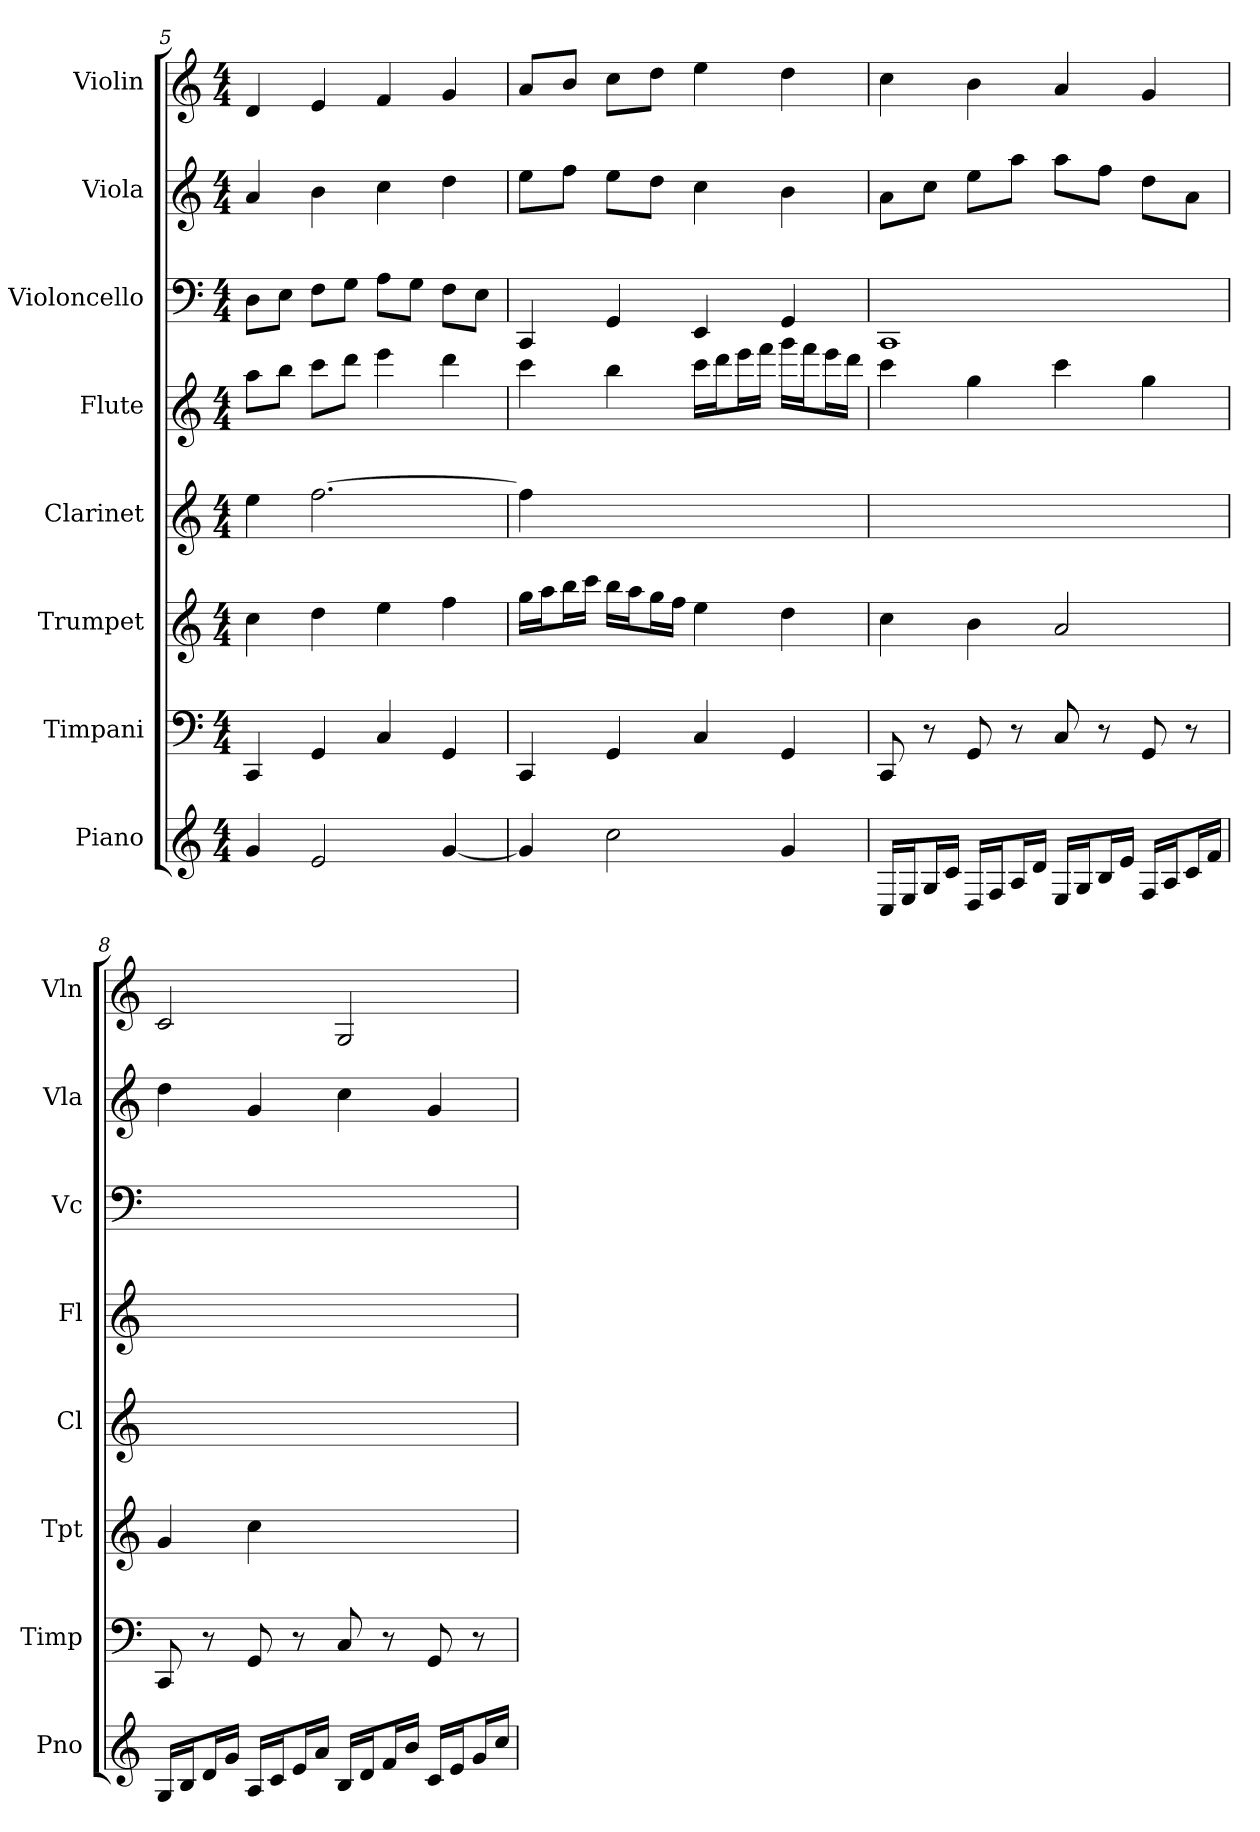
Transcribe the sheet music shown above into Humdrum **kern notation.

**kern	**kern	**kern	**kern	**kern	**kern	**kern	**kern
*part8	*part7	*part6	*part5	*part4	*part3	*part2	*part1
*staff8	*staff7	*staff6	*staff5	*staff4	*staff3	*staff2	*staff1
*I"Piano	*I"Timpani	*I"Trumpet	*I"Clarinet	*I"Flute	*I"Violoncello	*I"Viola	*I"Violin
*I'Pno	*I'Timp	*I'Tpt	*I'Cl	*I'Fl	*I'Vc	*I'Vla	*I'Vln
*clefG2	*clefF4	*clefG2	*clefG2	*clefG2	*clefF4	*clefG2	*clefG2
*	*	*ITrd1c2	*ITrd1c2	*	*	*	*
*k[]	*k[]	*k[b-e-]	*k[b-e-]	*k[]	*k[]	*k[]	*k[]
*M4/4	*M4/4	*M4/4	*M4/4	*M4/4	*M4/4	*M4/4	*M4/4
=5	=5	=5	=5	=5	=5	=5	=5
4g	4CC	4b-	4dd	8aa\L	8D\L	4a	4d
.	.	.	.	8bb\J	8E\J	.	.
2e	4GG	4cc	[2.ee-	8ccc\L	8F\L	4b	4e
.	.	.	.	8ddd\J	8G\J	.	.
.	4C	4dd	.	4eee	8A\L	4cc	4f
.	.	.	.	.	8G\J	.	.
[4g	4GG	4ee-	.	4ddd	8F\L	4dd	4g
.	.	.	.	.	8E\J	.	.
=6	=6	=6	=6	=6	=6	=6	=6
4g]	4CC	16ff\LL	4ee-]	4ccc	4CC	8ee\L	8a/L
.	.	16gg\J	.	.	.	.	.
.	.	16aa\L	.	.	.	8ff\J	8b/J
.	.	16bb-\JJ	.	.	.	.	.
2cc	4GG	16aa\LL	2.ryy	4bb	4GG	8ee\L	8cc\L
.	.	16gg\J	.	.	.	.	.
.	.	16ff\L	.	.	.	8dd\J	8dd\J
.	.	16ee-\JJ	.	.	.	.	.
.	4C	4dd	.	16ccc\LL	4EE	4cc	4ee
.	.	.	.	16ddd\J	.	.	.
.	.	.	.	16eee\L	.	.	.
.	.	.	.	16fff\JJ	.	.	.
4g	4GG	4cc	.	16ggg\LL	4GG	4b	4dd
.	.	.	.	16fff\J	.	.	.
.	.	.	.	16eee\L	.	.	.
.	.	.	.	16ddd\JJ	.	.	.
=7	=7	=7	=7	=7	=7	=7	=7
16C/LL	8CC	4b-	1ryy	4ccc	1CC	8a\L	4cc
16E/J	.	.	.	.	.	.	.
16G/L	8r	.	.	.	.	8cc\J	.
16c/JJ	.	.	.	.	.	.	.
16D/LL	8GG	4a	.	4gg	.	8ee\L	4b
16F/J	.	.	.	.	.	.	.
16A/L	8r	.	.	.	.	8aa\J	.
16d/JJ	.	.	.	.	.	.	.
16E/LL	8C	2g	.	4ccc	.	8aa\L	4a
16G/J	.	.	.	.	.	.	.
16B/L	8r	.	.	.	.	8ff\J	.
16e/JJ	.	.	.	.	.	.	.
16F/LL	8GG	.	.	4gg	.	8dd\L	4g
16A/J	.	.	.	.	.	.	.
16c/L	8r	.	.	.	.	8a\J	.
16f/JJ	.	.	.	.	.	.	.
=8	=8	=8	=8	=8	=8	=8	=8
16G/LL	8CC	4f	1ryy	1ryy	1ryy	4dd	2c
16B/J	.	.	.	.	.	.	.
16d/L	8r	.	.	.	.	.	.
16g/JJ	.	.	.	.	.	.	.
16A/LL	8GG	4b-	.	.	.	4g	.
16c/J	.	.	.	.	.	.	.
16e/L	8r	.	.	.	.	.	.
16a/JJ	.	.	.	.	.	.	.
16B/LL	8C	2ryy	.	.	.	4cc	2G
16d/J	.	.	.	.	.	.	.
16f/L	8r	.	.	.	.	.	.
16b/JJ	.	.	.	.	.	.	.
16c/LL	8GG	.	.	.	.	4g	.
16e/J	.	.	.	.	.	.	.
16g/L	8r	.	.	.	.	.	.
16cc/JJ	.	.	.	.	.	.	.
=	=	=	=	=	=	=	=
*-	*-	*-	*-	*-	*-	*-	*-
